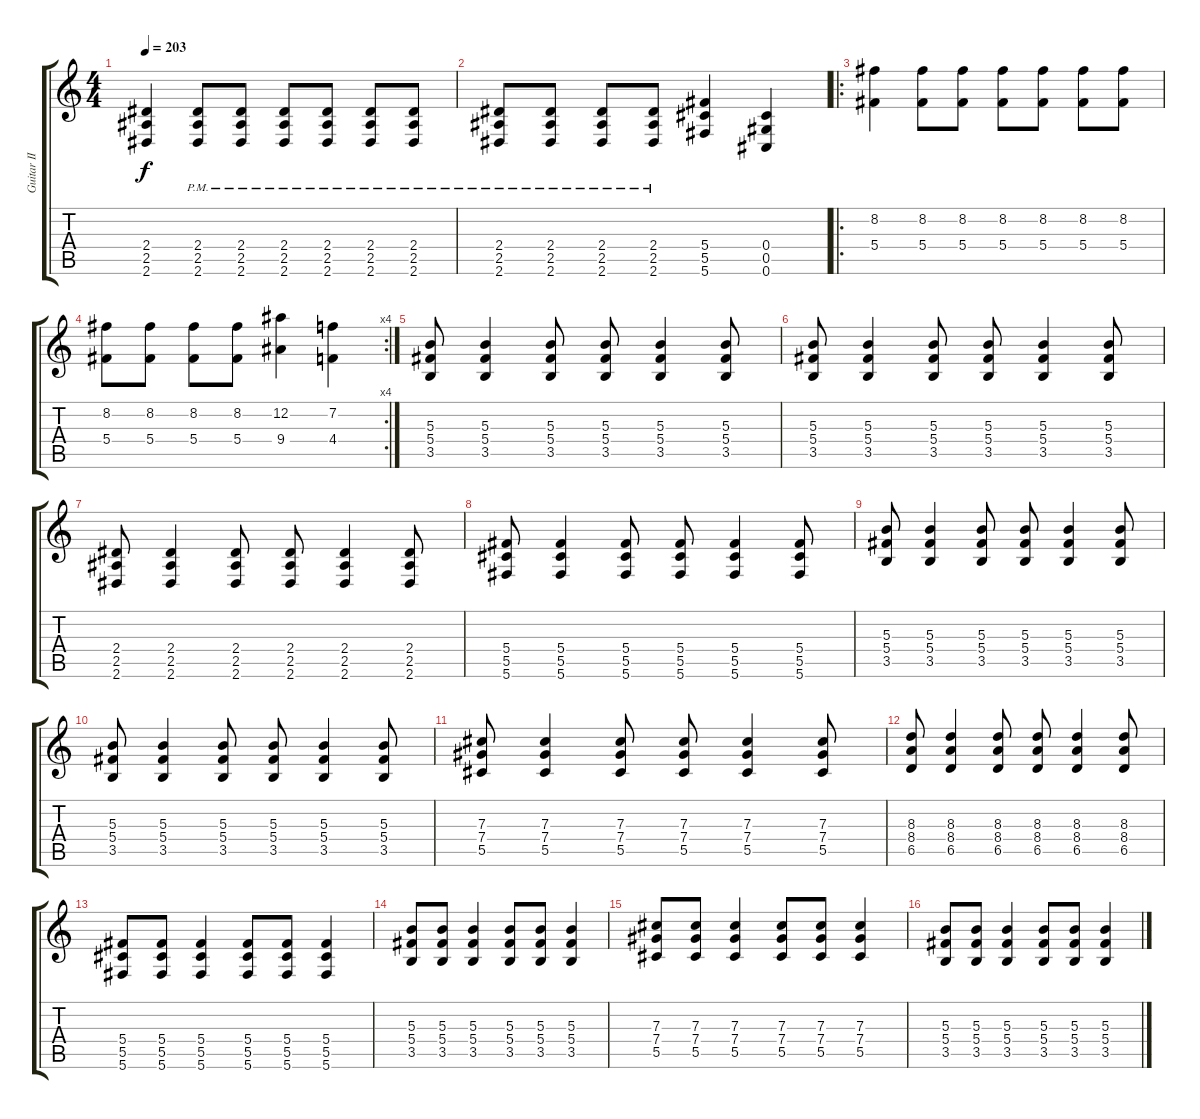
\track ("Guitar II" "Guitar II") {instrument distortionguitar}
\staff {score tabs}
\tuning (Eb4 Bb3 Gb3 Db3 Ab2 Db2) {hide}
\ts (4 4)
\tempo 203
\clef g2
\ks c
(2.4 2.5 2.6).4{dy f} (2.4{pm} 2.5{pm} 2.6{pm}).8 (2.4{pm} 2.5{pm} 2.6{pm}).8 (2.4{pm} 2.5{pm} 2.6{pm}).8 (2.4{pm} 2.5{pm} 2.6{pm}).8 (2.4{pm} 2.5{pm} 2.6{pm}).8 (2.4{pm} 2.5{pm} 2.6{pm}).8 |
(2.4{pm} 2.5{pm} 2.6{pm}).8 (2.4{pm} 2.5{pm} 2.6{pm}).8 (2.4{pm} 2.5{pm} 2.6{pm}).8 (2.4{pm} 2.5{pm} 2.6{pm}).8 (5.4 5.5 5.6).4 (0.4 0.5 0.6).4 |
\ro
(8.2 5.4).4 (8.2 5.4).8 (8.2 5.4).8 (8.2 5.4).8 (8.2 5.4).8 (8.2 5.4).8 (8.2 5.4).8 |
\rc 4
(8.2 5.4).8 (8.2 5.4).8 (8.2 5.4).8 (8.2 5.4).8 (12.2 9.4).4 (7.2 4.4).4 |
(5.3 5.4 3.5).8 (5.3 5.4 3.5).4 (5.3 5.4 3.5).8 (5.3 5.4 3.5).8 (5.3 5.4 3.5).4 (5.3 5.4 3.5).8 |
(5.3 5.4 3.5).8 (5.3 5.4 3.5).4 (5.3 5.4 3.5).8 (5.3 5.4 3.5).8 (5.3 5.4 3.5).4 (5.3 5.4 3.5).8 |
(2.4 2.5 2.6).8 (2.4 2.5 2.6).4 (2.4 2.5 2.6).8 (2.4 2.5 2.6).8 (2.4 2.5 2.6).4 (2.4 2.5 2.6).8 |
(5.4 5.5 5.6).8 (5.4 5.5 5.6).4 (5.4 5.5 5.6).8 (5.4 5.5 5.6).8 (5.4 5.5 5.6).4 (5.4 5.5 5.6).8 |
(5.3 5.4 3.5).8 (5.3 5.4 3.5).4 (5.3 5.4 3.5).8 (5.3 5.4 3.5).8 (5.3 5.4 3.5).4 (5.3 5.4 3.5).8 |
(5.3 5.4 3.5).8 (5.3 5.4 3.5).4 (5.3 5.4 3.5).8 (5.3 5.4 3.5).8 (5.3 5.4 3.5).4 (5.3 5.4 3.5).8 |
(7.3 7.4 5.5).8 (7.3 7.4 5.5).4 (7.3 7.4 5.5).8 (7.3 7.4 5.5).8 (7.3 7.4 5.5).4 (7.3 7.4 5.5).8 |
(8.3 8.4 6.5).8 (8.3 8.4 6.5).4 (8.3 8.4 6.5).8 (8.3 8.4 6.5).8 (8.3 8.4 6.5).4 (8.3 8.4 6.5).8 |
(5.4 5.5 5.6).8 (5.4 5.5 5.6).8 (5.4 5.5 5.6).4 (5.4 5.5 5.6).8 (5.4 5.5 5.6).8 (5.4 5.5 5.6).4 |
(5.3 5.4 3.5).8 (5.3 5.4 3.5).8 (5.3 5.4 3.5).4 (5.3 5.4 3.5).8 (5.3 5.4 3.5).8 (5.3 5.4 3.5).4 |
(7.3 7.4 5.5).8 (7.3 7.4 5.5).8 (7.3 7.4 5.5).4 (7.3 7.4 5.5).8 (7.3 7.4 5.5).8 (7.3 7.4 5.5).4 |
(5.3 5.4 3.5).8 (5.3 5.4 3.5).8 (5.3 5.4 3.5).4 (5.3 5.4 3.5).8 (5.3 5.4 3.5).8 (5.3 5.4 3.5).4
